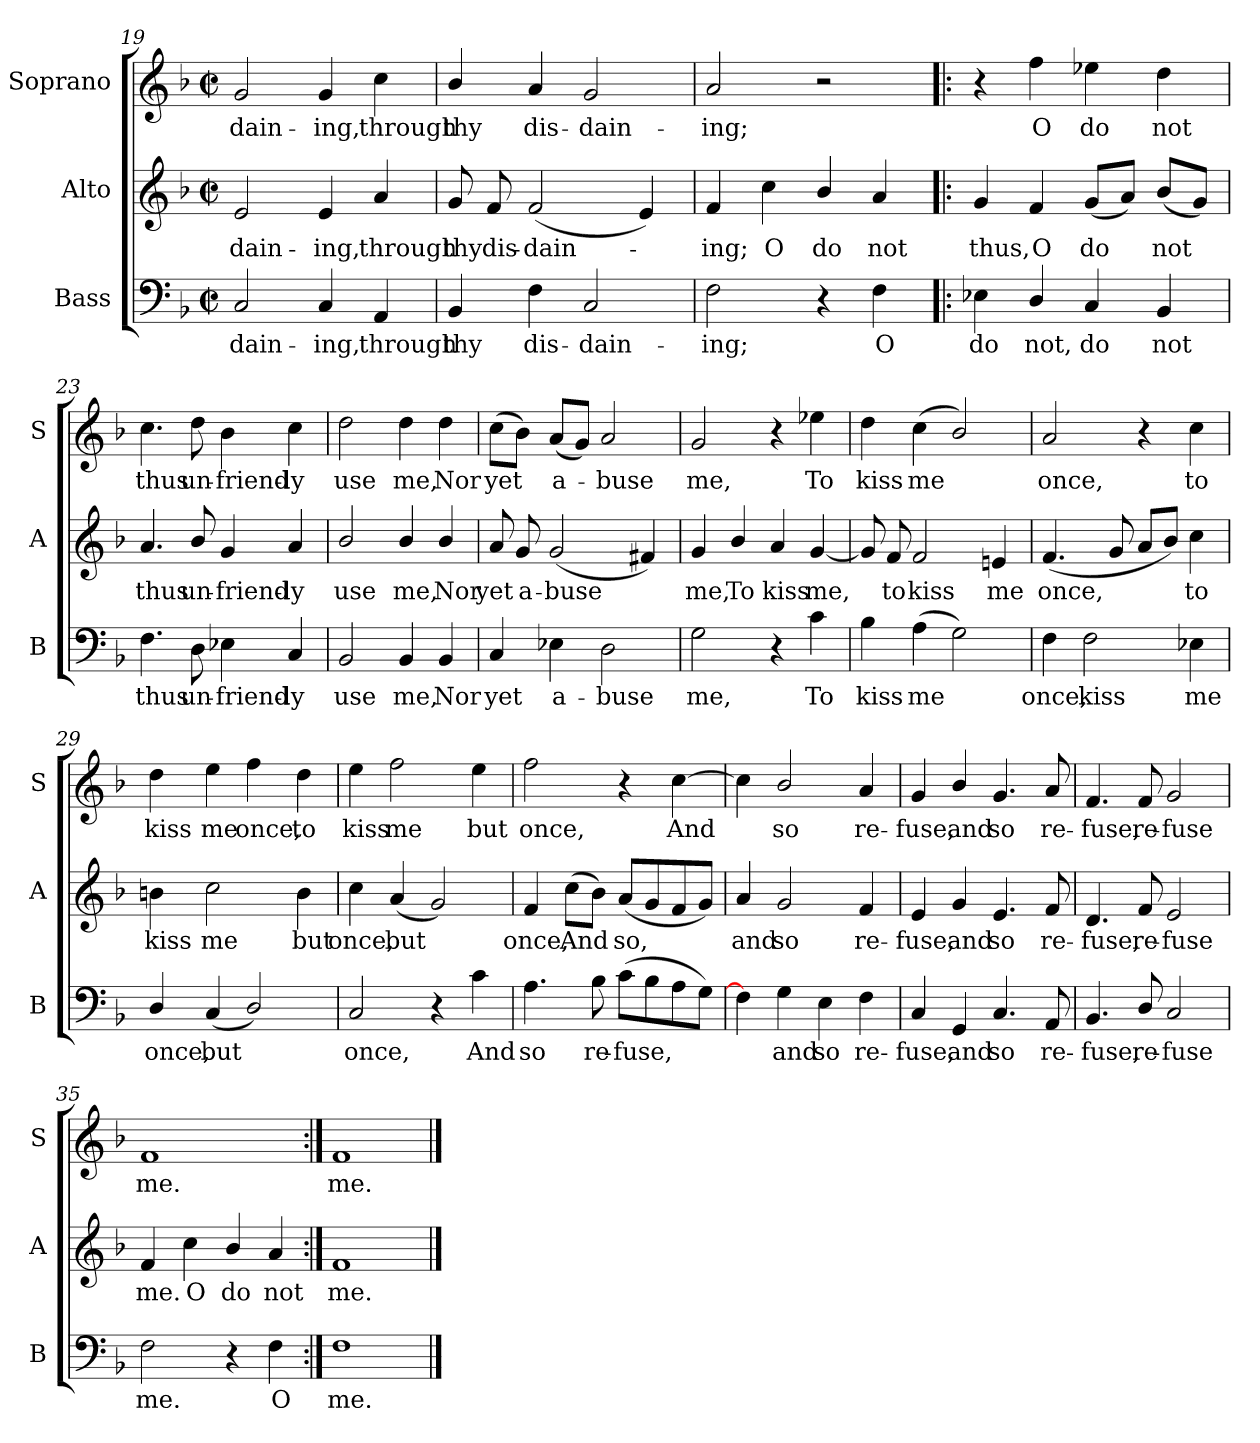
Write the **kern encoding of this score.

**kern	**text	**kern	**text	**kern	**text
*part3	*part3	*part2	*part2	*part1	*part1
*staff3	*staff3	*staff2	*staff2	*staff1	*staff1
*I"Bass	*	*I"Alto	*	*I"Soprano	*
*I'B	*	*I'A	*	*I'S	*
*clefF4	*	*clefG2	*	*clefG2	*
*k[b-]	*	*k[b-]	*	*k[b-]	*
*F:	*	*F:	*	*F:	*
*M2/2	*	*M2/2	*	*M2/2	*
*met(c|)	*	*met(c|)	*	*met(c|)	*
=19	=19	=19	=19	=19	=19
!	!LO:LY:b	!	!LO:LY:b	!	!LO:LY:b
2C	-dain-	2e	-dain-	2g	-dain-
!	!LO:LY:b	!	!LO:LY:b	!	!LO:LY:b
4C	-ing,	4e	-ing,	4g	-ing,
!	!LO:LY:b	!	!LO:LY:b	!	!LO:LY:b
4AA	through	4a	through	4cc	through
!!LO:LB:g=z
=20	=20	=20	=20	=20	=20
!	!LO:LY:b	!	!LO:LY:b	!	!LO:LY:b
4BB-	thy	8g	thy	4b-/	thy
!	!	!	!LO:LY:b	!	!
.	.	8f	dis-	.	.
!	!LO:LY:b	!	!LO:LY:b	!	!LO:LY:b
4F	dis-	(<2f	-dain-	4a	dis-
!	!LO:LY:b	!	!	!	!LO:LY:b
2C	-dain-	.	.	2g	-dain-
.	.	4e)	.	.	.
=21	=21	=21	=21	=21	=21
!	!LO:LY:b	!	!LO:LY:b	!	!LO:LY:b
2F	-ing;	4f	ing;	2a	-ing;
!	!	!	!LO:LY:b	!	!
.	.	4cc	O	.	.
!	!	!	!LO:LY:b	!	!
4r	.	4b-/	do	2r	.
!	!LO:LY:b	!	!LO:LY:b	!	!
4F	O	4a	not	.	.
=22!|:	=22!|:	=22!|:	=22!|:	=22!|:	=22!|:
!	!LO:LY:b	!	!LO:LY:b	!	!
4E-X	do	4g	thus,	4r	.
!	!LO:LY:b	!	!LO:LY:b	!	!LO:LY:b
4D/	not,	4f	O	4ff	O
!	!LO:LY:b	!	!LO:LY:b	!	!LO:LY:b
4C	do	(<8gL	do	4ee-X	do
.	.	8aJ)	.	.	.
!	!LO:LY:b	!	!LO:LY:b	!	!LO:LY:b
4BB-	not	(<8b-L	not	4dd	not
.	.	8gJ)	.	.	.
=23	=23	=23	=23	=23	=23
!	!LO:LY:b	!	!LO:LY:b	!	!LO:LY:b
4.F	thus	4.a	thus	4.cc	thus
!	!LO:LY:b	!	!LO:LY:b	!	!LO:LY:b
8D	un-	8b-/	un-	8dd	un-
!	!LO:LY:b	!	!LO:LY:b	!	!LO:LY:b
4E-X	-friend-	4g	-friend-	4b-	-friend-
!	!LO:LY:b	!	!LO:LY:b	!	!LO:LY:b
4C	-ly	4a	-ly	4cc	-ly
!!LO:LB:g=z
=24	=24	=24	=24	=24	=24
!	!LO:LY:b	!	!LO:LY:b	!	!LO:LY:b
2BB-	use	2b-/	use	2dd	use
!	!LO:LY:b	!	!LO:LY:b	!	!LO:LY:b
4BB-	me,	4b-/	me,	4dd	me,
!	!LO:LY:b	!	!LO:LY:b	!	!LO:LY:b
4BB-	Nor	4b-/	Nor	4dd	Nor
=25	=25	=25	=25	=25	=25
!	!LO:LY:b	!	!LO:LY:b	!	!LO:LY:b
4C	yet	8a	yet	(>8ccL	yet
!	!	!	!LO:LY:b	!	!
.	.	8g	a-	8b-J)	.
!	!LO:LY:b	!	!LO:LY:b	!	!LO:LY:b
4E-X	a-	(<2g	-buse	(<8aL	a-
.	.	.	.	8gJ)	.
!	!LO:LY:b	!	!	!	!LO:LY:b
2D	-buse	.	.	2a	buse
.	.	4f#X)	.	.	.
=26	=26	=26	=26	=26	=26
!	!LO:LY:b	!	!LO:LY:b	!	!LO:LY:b
2G	me,	4g	me,	2g	me,
!	!	!	!LO:LY:b	!	!
.	.	4b-/	To	.	.
!	!	!	!LO:LY:b	!	!
4r	.	4a	kiss	4r	.
!	!LO:LY:b	!	!LO:LY:b	!	!LO:LY:b
4c	To	[4g	me,	4ee-X	To
=27	=27	=27	=27	=27	=27
!	!LO:LY:b	!	!	!	!LO:LY:b
4B-	kiss	8g]	.	4dd	kiss
!	!	!	!LO:LY:b	!	!
.	.	8f	to	.	.
!	!LO:LY:b	!	!LO:LY:b	!	!LO:LY:b
(>4A	me	2f	kiss	(<4cc	me
2G)	.	.	.	2b-/)	.
!	!	!	!LO:LY:b	!	!
.	.	4en	me	.	.
!!LO:LB:g=z
=28	=28	=28	=28	=28	=28
!	!LO:LY:b	!	!LO:LY:b	!	!LO:LY:b
4F	once,	(<4.f	once,	2a	once,
!	!LO:LY:b	!	!	!	!
2F	kiss	.	.	.	.
.	.	8g	.	.	.
.	.	8aL	.	4r	.
.	.	8b-J)	.	.	.
!	!LO:LY:b	!	!LO:LY:b	!	!LO:LY:b
4E-X	me	4cc	to	4cc	to
=29	=29	=29	=29	=29	=29
!	!LO:LY:b	!	!LO:LY:b	!	!LO:LY:b
4D/	once,	4bn	kiss	4dd	kiss
!	!LO:LY:b	!	!LO:LY:b	!	!LO:LY:b
(<4C	but	2cc	me	4ee	me
!	!	!	!	!	!LO:LY:b
2D/)	.	.	.	4ff	once,
!	!	!	!LO:LY:b	!	!LO:LY:b
.	.	4b	but	4dd	to
=30	=30	=30	=30	=30	=30
!	!LO:LY:b	!	!LO:LY:b	!	!LO:LY:b
2C	once,	4cc	once,	4ee	kiss
!	!	!	!LO:LY:b	!	!LO:LY:b
.	.	(<4a	but	2ff	me
4r	.	2g)	.	.	.
!	!LO:LY:b	!	!	!	!LO:LY:b
4c	And	.	.	4ee	but
=31	=31	=31	=31	=31	=31
!	!LO:LY:b	!	!LO:LY:b	!	!LO:LY:b
4.A	so	4f	once,	2ff	once,
!	!	!	!LO:LY:b	!	!
.	.	(>8ccL	And	.	.
!	!LO:LY:b	!	!	!	!
8B-	re-	8b-J)	.	.	.
!	!LO:LY:b	!	!LO:LY:b	!	!
(>8cL	-fuse,	(<8aL	so,	4r	.
8B-	.	8g	.	.	.
!	!	!	!	!	!LO:LY:b
8A	.	8f	.	[4cc	And
8GJ)	.	8gJ)	.	.	.
!!LO:LB:g=z
=32	=32	=32	=32	=32	=32
!	!	!	!LO:LY:b	!	!
4F]	.	4a	and	4cc]	.
!	!LO:LY:b	!	!LO:LY:b	!	!LO:LY:b
4G	and	2g	so	2b-/	so
!	!LO:LY:b	!	!	!	!
4E	so	.	.	.	.
!	!LO:LY:b	!	!LO:LY:b	!	!LO:LY:b
4F	re-	4f	re-	4a	re-
=33	=33	=33	=33	=33	=33
!	!LO:LY:b	!	!LO:LY:b	!	!LO:LY:b
4C	-fuse,	4e	-fuse,	4g	-fuse,
!	!LO:LY:b	!	!LO:LY:b	!	!LO:LY:b
4GG	and	4g	and	4b-/	and
!	!LO:LY:b	!	!LO:LY:b	!	!LO:LY:b
4.C	so	4.e	so	4.g	so
!	!LO:LY:b	!	!LO:LY:b	!	!LO:LY:b
8AA	re-	8f	re-	8a	re-
=34	=34	=34	=34	=34	=34
!	!LO:LY:b	!	!LO:LY:b	!	!LO:LY:b
4.BB-	-fuse,	4.d	-fuse,	4.f	-fuse,
!	!LO:LY:b	!	!LO:LY:b	!	!LO:LY:b
8D/	re-	8f	re-	8f	re-
!	!LO:LY:b	!	!LO:LY:b	!	!LO:LY:b
2C	-fuse	2e	-fuse	2g	-fuse
=35	=35	=35	=35	=35	=35
!	!LO:LY:b	!	!LO:LY:b	!	!LO:LY:b
2F	me.	4f	me.	1f	me.
!	!	!	!LO:LY:b	!	!
.	.	4cc	O	.	.
!	!	!	!LO:LY:b	!	!
4r	.	4b-/	do	.	.
!	!LO:LY:b	!	!LO:LY:b	!	!
4F	O	4a	not	.	.
=36:|!	=36:|!	=36:|!	=36:|!	=36:|!	=36:|!
!	!LO:LY:b	!	!LO:LY:b	!	!LO:LY:b
1F	me.	1f	me.	1f	me.
==	==	==	==	==	==
*-	*-	*-	*-	*-	*-
